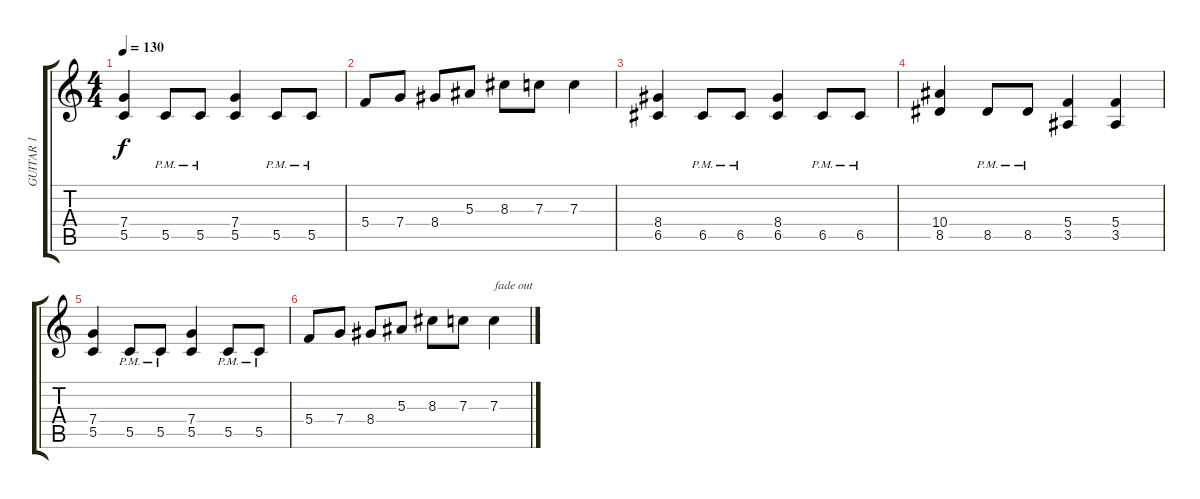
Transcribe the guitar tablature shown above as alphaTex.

\track ("GUITAR 1" "GUITAR 1") {instrument overdrivenguitar}
\staff {score tabs}
\tuning (D4 A3 F3 C3 G2 D2) {hide}
\ts (4 4)
\tempo 130
\clef g2
\ks c
(7.4 5.5).4{dy f} 5.5{pm}.8 5.5{pm}.8 (7.4 5.5).4 5.5{pm}.8 5.5{pm}.8 |
5.4.8{volume 4} 7.4.8 8.4.8 5.3.8 8.3.8 7.3.8 7.3.4 |
(8.4 6.5).4 6.5{pm}.8 6.5{pm}.8 (8.4 6.5).4 6.5{pm}.8 6.5{pm}.8 |
(10.4 8.5).4 8.5{pm}.8 8.5{pm}.8 (5.4 3.5).4{volume 0} (5.4 3.5).4 |
(7.4 5.5).4 5.5{pm}.8 5.5{pm}.8 (7.4 5.5).4 5.5{pm}.8 5.5{pm}.8 |
5.4.8 7.4.8 8.4.8 5.3.8 8.3.8 7.3.8 7.3.4{txt "fade out"}
